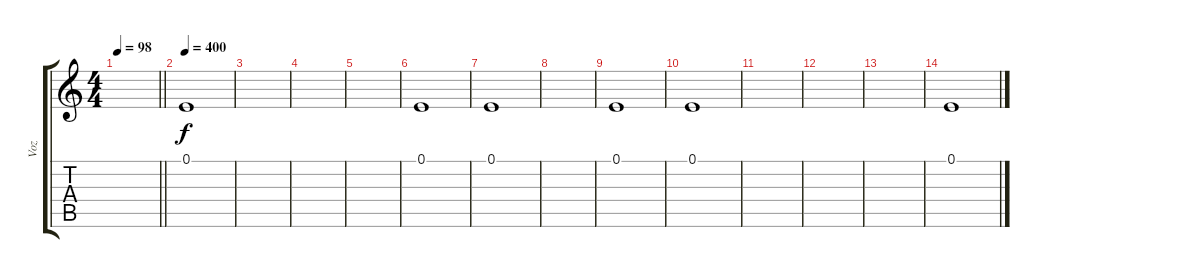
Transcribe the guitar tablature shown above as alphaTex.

\track ("Voz" "Voz") {instrument lead6voice}
\staff {score tabs}
\tuning (E4 B3 G3 D3 A2 E2) {hide}
\ts (4 4)
\tempo 98
\clef g2
\barLineRight lightlight
\ks c
|
\tempo 400
0.1.1 |
|
|
|
0.1.1 |
0.1.1 |
|
0.1.1 |
0.1.1 |
|
|
|
0.1.1
